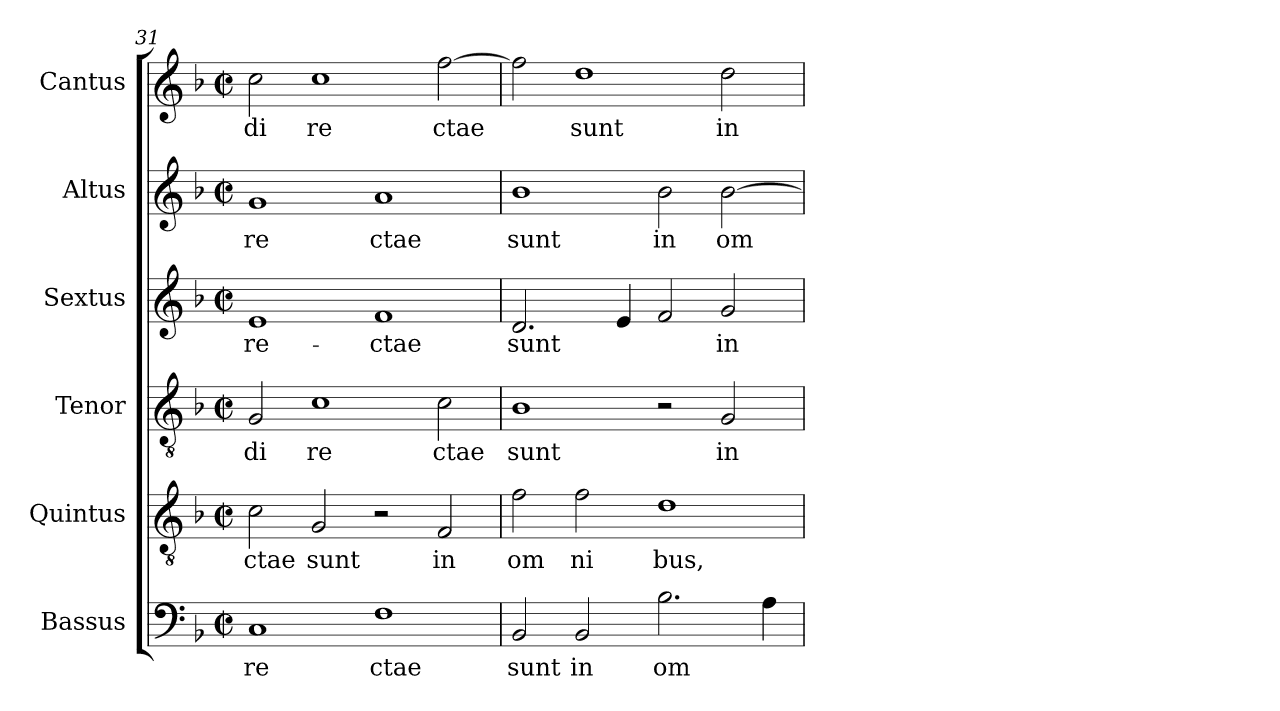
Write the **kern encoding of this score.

**kern	**text	**kern	**text	**kern	**text	**kern	**text	**kern	**text	**kern	**text
*part6	*part6	*part5	*part5	*part4	*part4	*part3	*part3	*part2	*part2	*part1	*part1
*staff6	*staff6	*staff5	*staff5	*staff4	*staff4	*staff3	*staff3	*staff2	*staff2	*staff1	*staff1
*I"Bassus	*	*I"Quintus	*	*I"Tenor	*	*I"Sextus	*	*I"Altus	*	*I"Cantus	*
*clefF4	*	*clefGv2	*	*clefGv2	*	*clefG2	*	*clefG2	*	*clefG2	*
*k[b-]	*	*k[b-]	*	*k[b-]	*	*k[b-]	*	*k[b-]	*	*k[b-]	*
*F:	*	*F:	*	*F:	*	*F:	*	*F:	*	*F:	*
*M2/2	*	*M2/2	*	*M2/2	*	*M2/2	*	*M2/2	*	*M2/2	*
*met(c|)	*	*met(c|)	*	*met(c|)	*	*met(c|)	*	*met(c|)	*	*met(c|)	*
=31	=31	=31	=31	=31	=31	=31	=31	=31	=31	=31	=31
!	!LO:LY:b:cj	!	!LO:LY:b:cj	!	!LO:LY:b:cj	!	!LO:LY:b:cj	!	!LO:LY:b:cj	!	!LO:LY:b:cj
1C	re	2c\	ctae	2G/	di	1e	-re-	1g	re	2cc\	di
!	!	!	!LO:LY:b:cj	!	!LO:LY:b:cj	!	!	!	!	!	!LO:LY:b:cj
.	.	2G/	sunt	1c	re	.	.	.	.	1cc	re
!	!LO:LY:b:cj	!	!	!	!	!	!LO:LY:b:cj	!	!LO:LY:b:cj	!	!
1F	ctae	2r	.	.	.	1f	-ctae	1a	ctae	.	.
!	!	!	!LO:LY:b:cj	!	!LO:LY:b:cj	!	!	!	!	!	!LO:LY:b
.	.	2F/	in	2c\	ctae	.	.	.	.	[>2ff\	ctae
=32	=32	=32	=32	=32	=32	=32	=32	=32	=32	=32	=32
!	!LO:LY:b:cj	!	!LO:LY:b:cj	!	!LO:LY:b:cj	!	!LO:LY:b	!	!LO:LY:b:cj	!	!
2BB-/	sunt	2f\	om	1B-	sunt	2.d/	sunt	1b-	sunt	2ff\]	.
!	!LO:LY:b:cj	!	!LO:LY:b:cj	!	!	!	!	!	!	!	!LO:LY:b:cj
2BB-/	in	2f\	ni	.	.	.	.	.	.	1dd	sunt
.	.	.	.	.	.	4e/	.	.	.	.	.
!	!LO:LY:b	!	!LO:LY:b:cj	!	!	!	!	!	!LO:LY:b:cj	!	!
2.B-\	om	1d	bus,	2r	.	2f/	.	2b-\	in	.	.
!	!	!	!	!	!LO:LY:b:cj	!	!LO:LY:b:cj	!	!LO:LY:b	!	!LO:LY:b:cj
.	.	.	.	2G/	in	2g/	in	[>2b-\	om	2dd\	in
4A\	.	.	.	.	.	.	.	.	.	.	.
=	=	=	=	=	=	=	=	=	=	=	=
*-	*-	*-	*-	*-	*-	*-	*-	*-	*-	*-	*-
